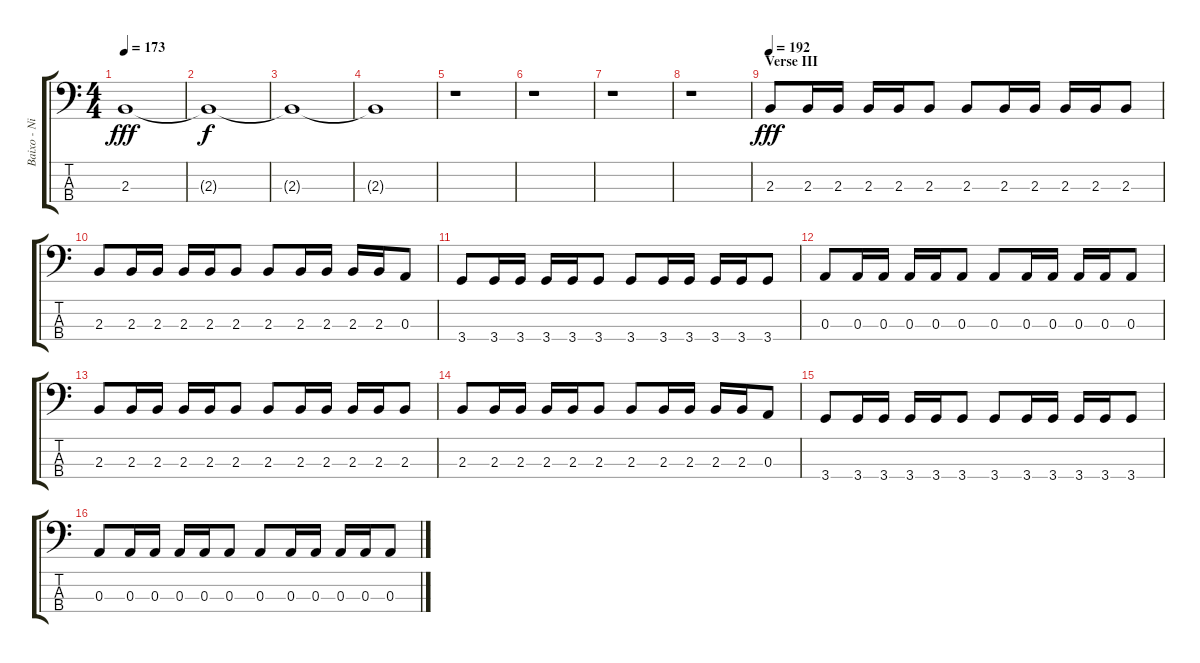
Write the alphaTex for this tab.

\track ("Baixo - Nikola" "Baixo - Ni") {instrument electricbasspick}
\staff {score tabs}
\tuning (G2 D2 A1 E1) {hide}
\ts (4 4)
\tempo 173
\clef f4
\ks c
2.3.1{dy fff} |
2.3{t}.1{dy f} |
2.3{t}.1 |
2.3{t}.1 |
r.1 |
r.1 |
r.1 |
r.1 |
\section ("" "Verse III")
\tempo 192
2.3.8{dy fff} 2.3.16 2.3.16 2.3.16 2.3.16 2.3.8 2.3.8 2.3.16 2.3.16 2.3.16 2.3.16 2.3.8 |
2.3.8 2.3.16 2.3.16 2.3.16 2.3.16 2.3.8 2.3.8 2.3.16 2.3.16 2.3.16 2.3.16 0.3.8 |
3.4.8 3.4.16 3.4.16 3.4.16 3.4.16 3.4.8 3.4.8 3.4.16 3.4.16 3.4.16 3.4.16 3.4.8 |
0.3.8 0.3.16 0.3.16 0.3.16 0.3.16 0.3.8 0.3.8 0.3.16 0.3.16 0.3.16 0.3.16 0.3.8 |
2.3.8 2.3.16 2.3.16 2.3.16 2.3.16 2.3.8 2.3.8 2.3.16 2.3.16 2.3.16 2.3.16 2.3.8 |
2.3.8 2.3.16 2.3.16 2.3.16 2.3.16 2.3.8 2.3.8 2.3.16 2.3.16 2.3.16 2.3.16 0.3.8 |
3.4.8 3.4.16 3.4.16 3.4.16 3.4.16 3.4.8 3.4.8 3.4.16 3.4.16 3.4.16 3.4.16 3.4.8 |
0.3.8 0.3.16 0.3.16 0.3.16 0.3.16 0.3.8 0.3.8 0.3.16 0.3.16 0.3.16 0.3.16 0.3.8
